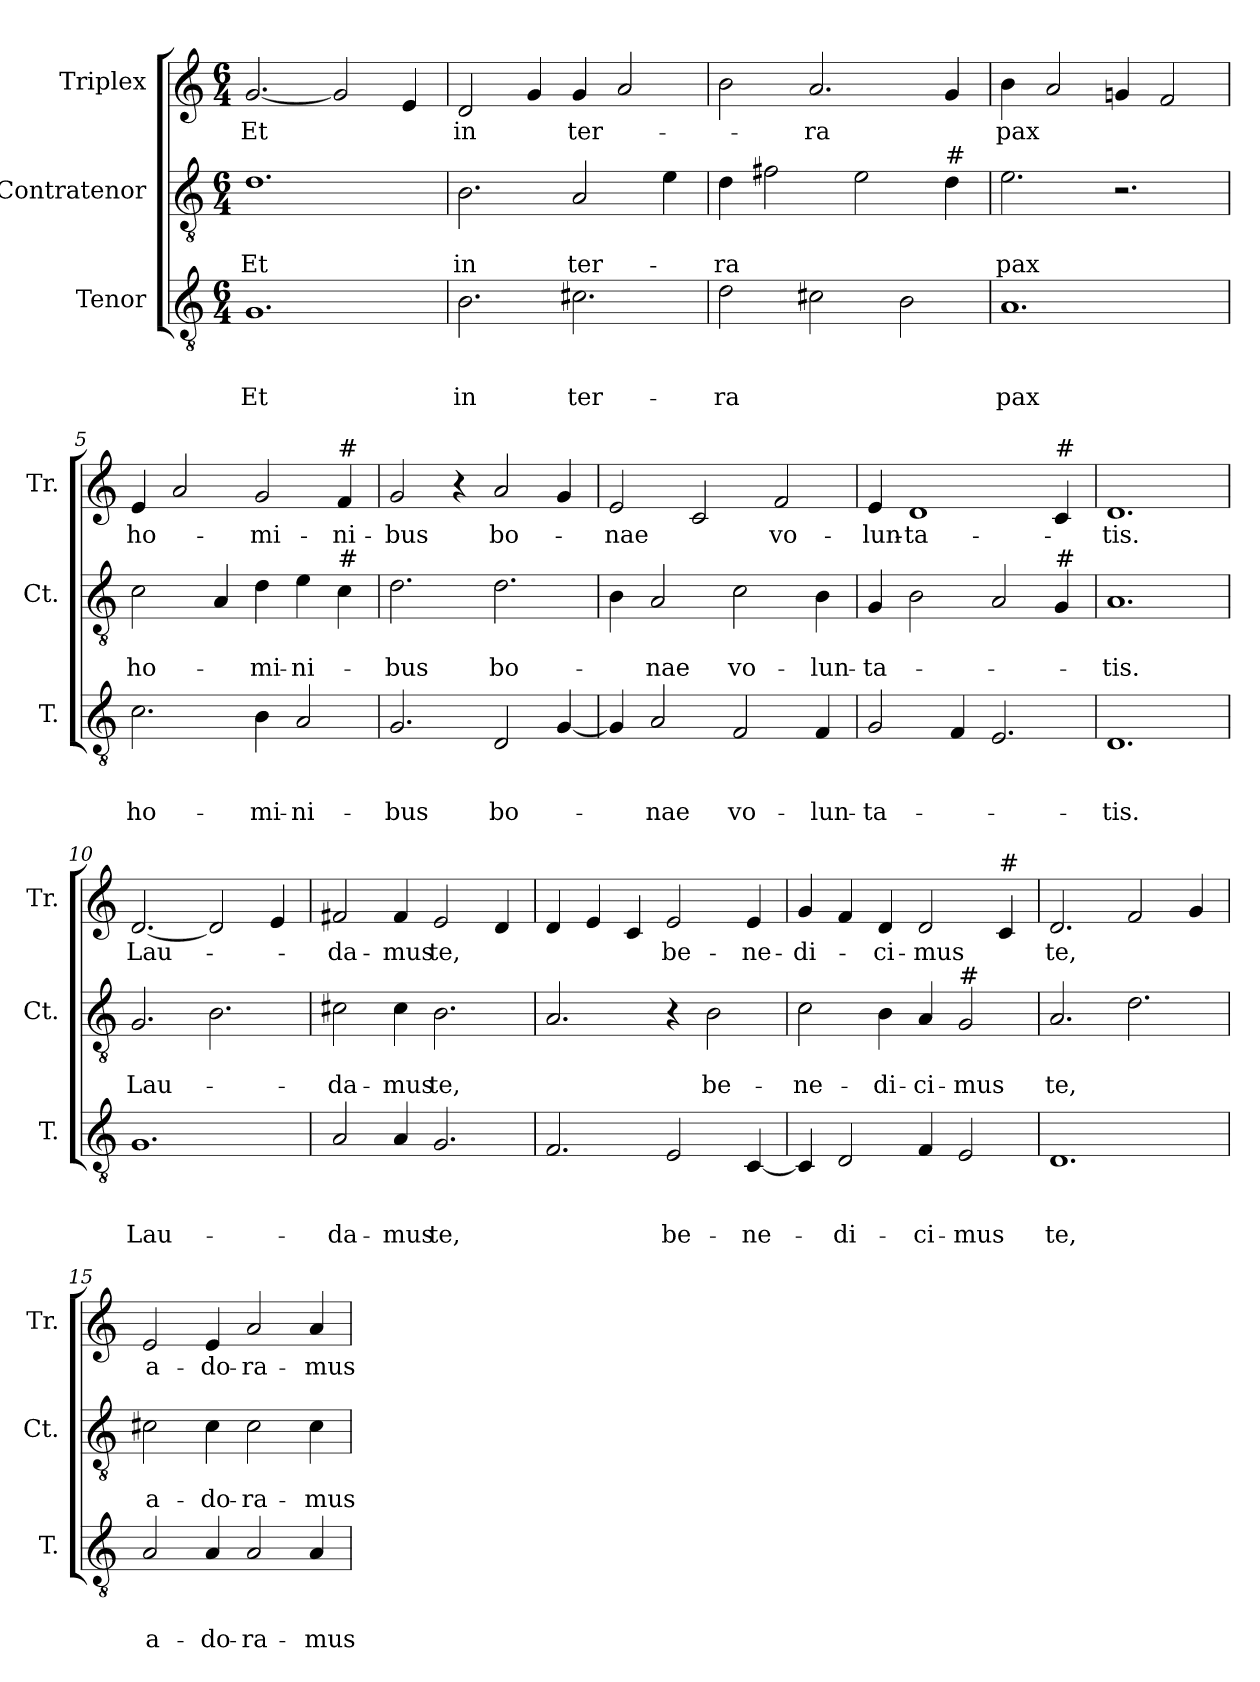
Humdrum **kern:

**kern	**text	**text	**text	**kern	**text	**text	**kern	**text
*part3	*part3	*part3	*part3	*part2	*part2	*part2	*part1	*part1
*staff3	*staff3	*staff3	*staff3	*staff2	*staff2	*staff2	*staff1	*staff1
*I"Tenor	*	*	*	*I"Contratenor	*	*	*I"Triplex	*
*I'T.	*	*	*	*I'Ct.	*	*	*I'Tr.	*
*clefGv2	*	*	*	*clefGv2	*	*	*clefG2	*
*k[]	*	*	*	*k[]	*	*	*k[]	*
*C:	*	*	*	*C:	*	*	*C:	*
*M6/4	*	*	*	*M6/4	*	*	*M6/4	*
=1	=1	=1	=1	=1	=1	=1	=1	=1
!	!	!	!LO:LY:b	!	!	!LO:LY:b	!	!LO:LY:b
1.G	.	.	Et	1.d	.	Et	[<2.g/	Et
.	.	.	.	.	.	.	2g/]	.
.	.	.	.	.	.	.	4e/	.
=2	=2	=2	=2	=2	=2	=2	=2	=2
!	!	!	!LO:LY:b	!	!	!LO:LY:b	!	!LO:LY:b
2.B\	.	.	in	2.B\	.	in	2d/	in
.	.	.	.	.	.	.	4g/	.
!	!	!	!LO:LY:b	!	!	!LO:LY:b	!	!LO:LY:b
2.c#X\	.	.	ter-	2A/	.	ter-	4g/	ter-
.	.	.	.	.	.	.	2a/	.
.	.	.	.	4e\	.	.	.	.
=3	=3	=3	=3	=3	=3	=3	=3	=3
!	!	!	!LO:LY:b	!	!	!LO:LY:b	!	!
2d\	.	.	-ra	4d\	.	-ra	2b\	.
.	.	.	.	2f#X\	.	.	.	.
!	!	!	!	!	!	!	!	!LO:LY:b
2c#X\	.	.	.	.	.	.	2.a/	-ra
.	.	.	.	2e\	.	.	.	.
2B\	.	.	.	.	.	.	.	.
!	!	!	!	!LO:TX:a:t=#	!	!	!	!
.	.	.	.	4d\	.	.	4g/	.
=4	=4	=4	=4	=4	=4	=4	=4	=4
!	!	!	!LO:LY:b	!	!	!LO:LY:b	!	!LO:LY:b
1.A	.	.	pax	2.e\	.	pax	4b\	pax
.	.	.	.	.	.	.	2a/	.
.	.	.	.	2.r	.	.	4gn/	.
.	.	.	.	.	.	.	2f/	.
!!LO:LB:g=z
=5	=5	=5	=5	=5	=5	=5	=5	=5
!	!	!	!LO:LY:b	!	!	!LO:LY:b	!	!LO:LY:b
2.c\	.	.	ho-	2c\	.	ho-	4e/	ho-
.	.	.	.	.	.	.	2a/	.
.	.	.	.	4A/	.	.	.	.
!	!	!	!LO:LY:b	!	!	!LO:LY:b	!	!LO:LY:b
4B\	.	.	-mi-	4d\	.	-mi-	2g/	-mi-
!	!	!	!LO:LY:b	!	!	!LO:LY:b	!	!
2A/	.	.	-ni-	4e\	.	-ni-	.	.
!	!	!	!	!	!	!	!LO:TX:a:t=#	!
!	!	!	!	!LO:TX:a:t=#	!	!	!	!
!	!	!	!	!	!	!	!	!LO:LY:b
.	.	.	.	4c\	.	.	4f/	-ni-
=6	=6	=6	=6	=6	=6	=6	=6	=6
!	!	!	!LO:LY:b	!	!	!LO:LY:b	!	!LO:LY:b
2.G/	.	.	-bus	2.d\	.	-bus	2g/	-bus
.	.	.	.	.	.	.	4r	.
!	!	!	!LO:LY:b	!	!	!LO:LY:b	!	!LO:LY:b
2D/	.	.	bo-	2.d\	.	bo-	2a/	bo-
[<4G/	.	.	.	.	.	.	4g/	.
=7	=7	=7	=7	=7	=7	=7	=7	=7
!	!	!	!	!	!	!	!	!LO:LY:b
4G/]	.	.	.	4B\	.	.	2e/	-nae
!	!	!	!LO:LY:b	!	!	!LO:LY:b	!	!
2A/	.	.	-nae	2A/	.	-nae	.	.
.	.	.	.	.	.	.	2c/	.
!	!	!	!LO:LY:b	!	!	!LO:LY:b	!	!
2F/	.	.	vo-	2c\	.	vo-	.	.
!	!	!	!	!	!	!	!	!LO:LY:b
.	.	.	.	.	.	.	2f/	vo-
!	!	!	!LO:LY:b	!	!	!LO:LY:b	!	!
4F/	.	.	-lun-	4B\	.	-lun-	.	.
=8	=8	=8	=8	=8	=8	=8	=8	=8
!	!	!	!LO:LY:b	!	!	!LO:LY:b	!	!LO:LY:b
2G/	.	.	-ta-	4G/	.	-ta-	4e/	-lun-
!	!	!	!	!	!	!	!	!LO:LY:b
.	.	.	.	2B\	.	.	1d	-ta-
4F/	.	.	.	.	.	.	.	.
2.E/	.	.	.	2A/	.	.	.	.
!	!	!	!	!	!	!	!LO:TX:a:t=#	!
!	!	!	!	!LO:TX:a:t=#	!	!	!	!
.	.	.	.	4G/	.	.	4c/	.
=9	=9	=9	=9	=9	=9	=9	=9	=9
!	!	!	!LO:LY:b	!	!	!LO:LY:b	!	!LO:LY:b
1.D	.	.	-tis.	1.A	.	-tis.	1.d	-tis.
!!LO:LB:g=z
=10	=10	=10	=10	=10	=10	=10	=10	=10
!	!	!	!LO:LY:b	!	!	!LO:LY:b	!	!LO:LY:b
1.G	.	.	Lau-	2.G/	.	Lau-	[<2.d/	Lau-
.	.	.	.	2.B\	.	.	2d/]	.
.	.	.	.	.	.	.	4e/	.
=11	=11	=11	=11	=11	=11	=11	=11	=11
!	!	!	!LO:LY:b	!	!	!LO:LY:b	!	!LO:LY:b
2A/	.	.	-da-	2c#X\	.	-da-	2f#X/	-da-
!	!	!	!LO:LY:b	!	!	!LO:LY:b	!	!LO:LY:b
4A/	.	.	-mus	4c#\	.	-mus	4f#/	-mus
!	!	!	!LO:LY:b	!	!	!LO:LY:b	!	!LO:LY:b
2.G/	.	.	te,	2.B\	.	te,	2e/	te,
.	.	.	.	.	.	.	4d/	.
=12	=12	=12	=12	=12	=12	=12	=12	=12
2.F/	.	.	.	2.A/	.	.	4d/	.
.	.	.	.	.	.	.	4e/	.
.	.	.	.	.	.	.	4c/	.
!	!	!	!LO:LY:b	!	!	!	!	!LO:LY:b
2E/	.	.	be-	4r	.	.	2e/	be-
!	!	!	!	!	!	!LO:LY:b	!	!
.	.	.	.	2B\	.	be-	.	.
!	!	!	!LO:LY:b	!	!	!	!	!LO:LY:b
[<4C/	.	.	-ne-	.	.	.	4e/	-ne-
=13	=13	=13	=13	=13	=13	=13	=13	=13
!	!	!	!	!	!	!LO:LY:b	!	!LO:LY:b
4C/]	.	.	.	2c\	.	-ne-	4g/	-di-
!	!	!	!LO:LY:b	!	!	!	!	!
2D/	.	.	-di-	.	.	.	4f/	.
!	!	!	!	!	!	!LO:LY:b	!	!LO:LY:b
.	.	.	.	4B\	.	-di-	4d/	-ci-
!	!	!	!LO:LY:b	!	!	!LO:LY:b	!	!LO:LY:b
4F/	.	.	-ci-	4A/	.	-ci-	2d/	-mus
!	!	!	!	!LO:TX:a:t=#	!	!	!	!
!	!	!	!LO:LY:b:rj	!	!	!LO:LY:b	!	!
2E/	.	.	-mus	2G/	.	-mus	.	.
!	!	!	!	!	!	!	!LO:TX:a:t=#	!
.	.	.	.	.	.	.	4c/	.
=14	=14	=14	=14	=14	=14	=14	=14	=14
!	!	!	!LO:LY:b	!	!	!LO:LY:b	!	!LO:LY:b
1.D	.	.	te,	2.A/	.	te,	2.d/	te,
.	.	.	.	2.d\	.	.	2f/	.
.	.	.	.	.	.	.	4g/	.
!!LO:LB:g=z
=15	=15	=15	=15	=15	=15	=15	=15	=15
!	!	!	!LO:LY:b	!	!	!LO:LY:b	!	!LO:LY:b
2A/	.	.	a-	2c#X\	.	a-	2e/	a-
!	!	!	!LO:LY:b	!	!	!LO:LY:b	!	!LO:LY:b
4A/	.	.	-do-	4c#\	.	-do-	4e/	-do-
!	!	!	!LO:LY:b	!	!	!LO:LY:b	!	!LO:LY:b
2A/	.	.	-ra-	2c#\	.	-ra-	2a/	-ra-
!	!	!	!LO:LY:b	!	!	!LO:LY:b	!	!LO:LY:b
4A/	.	.	-mus	4c#\	.	-mus	4a/	-mus
=	=	=	=	=	=	=	=	=
*-	*-	*-	*-	*-	*-	*-	*-	*-
